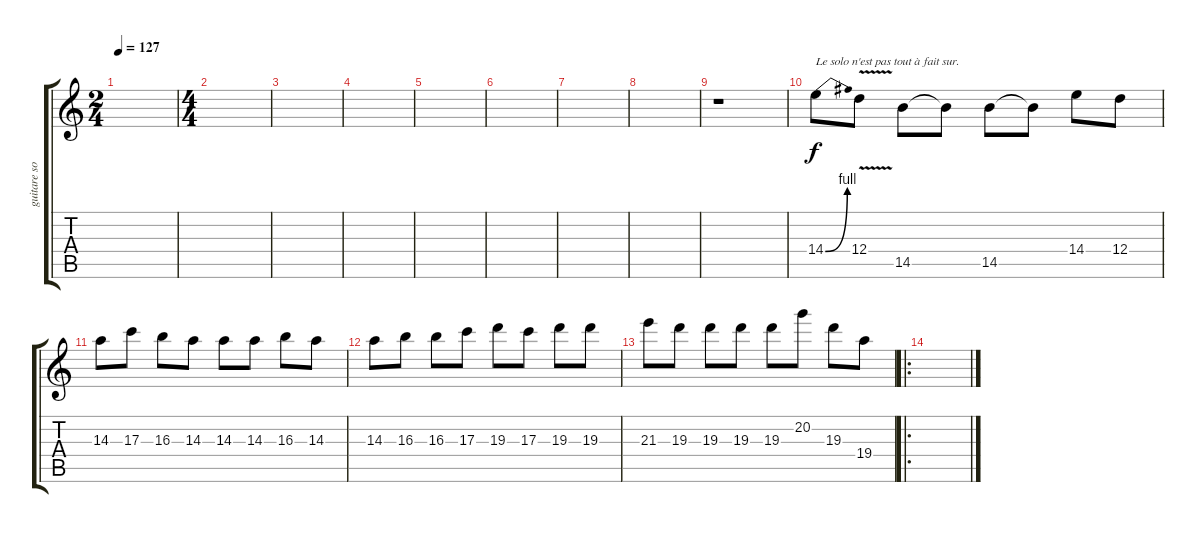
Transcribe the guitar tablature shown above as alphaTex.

\track ("guitare solo" "guitare so") {instrument distortionguitar}
\staff {score tabs}
\tuning (E4 B3 G3 D3 A2 E2) {hide}
\ts (2 4)
\tempo 127
\clef g2
\ks c
|
\ts (4 4)
|
|
|
|
|
|
|
r.1 |
14.4{be (bend 0 0 60 4)}.8{txt "Le solo n'est pas tout à fait sur."} 12.4{v}.8 14.5.8 14.5{t}.8 14.5.8 14.5{t}.8 14.4.8 12.4.8 |
14.3.8 17.3.8 16.3.8 14.3.8 14.3.8 14.3.8 16.3.8 14.3.8 |
14.3.8 16.3.8 16.3.8 17.3.8 19.3.8 17.3.8 19.3.8 19.3.8 |
21.3.8 19.3.8 19.3.8 19.3.8 19.3.8 20.2.8 19.3.8 19.4.8 |
\ro
